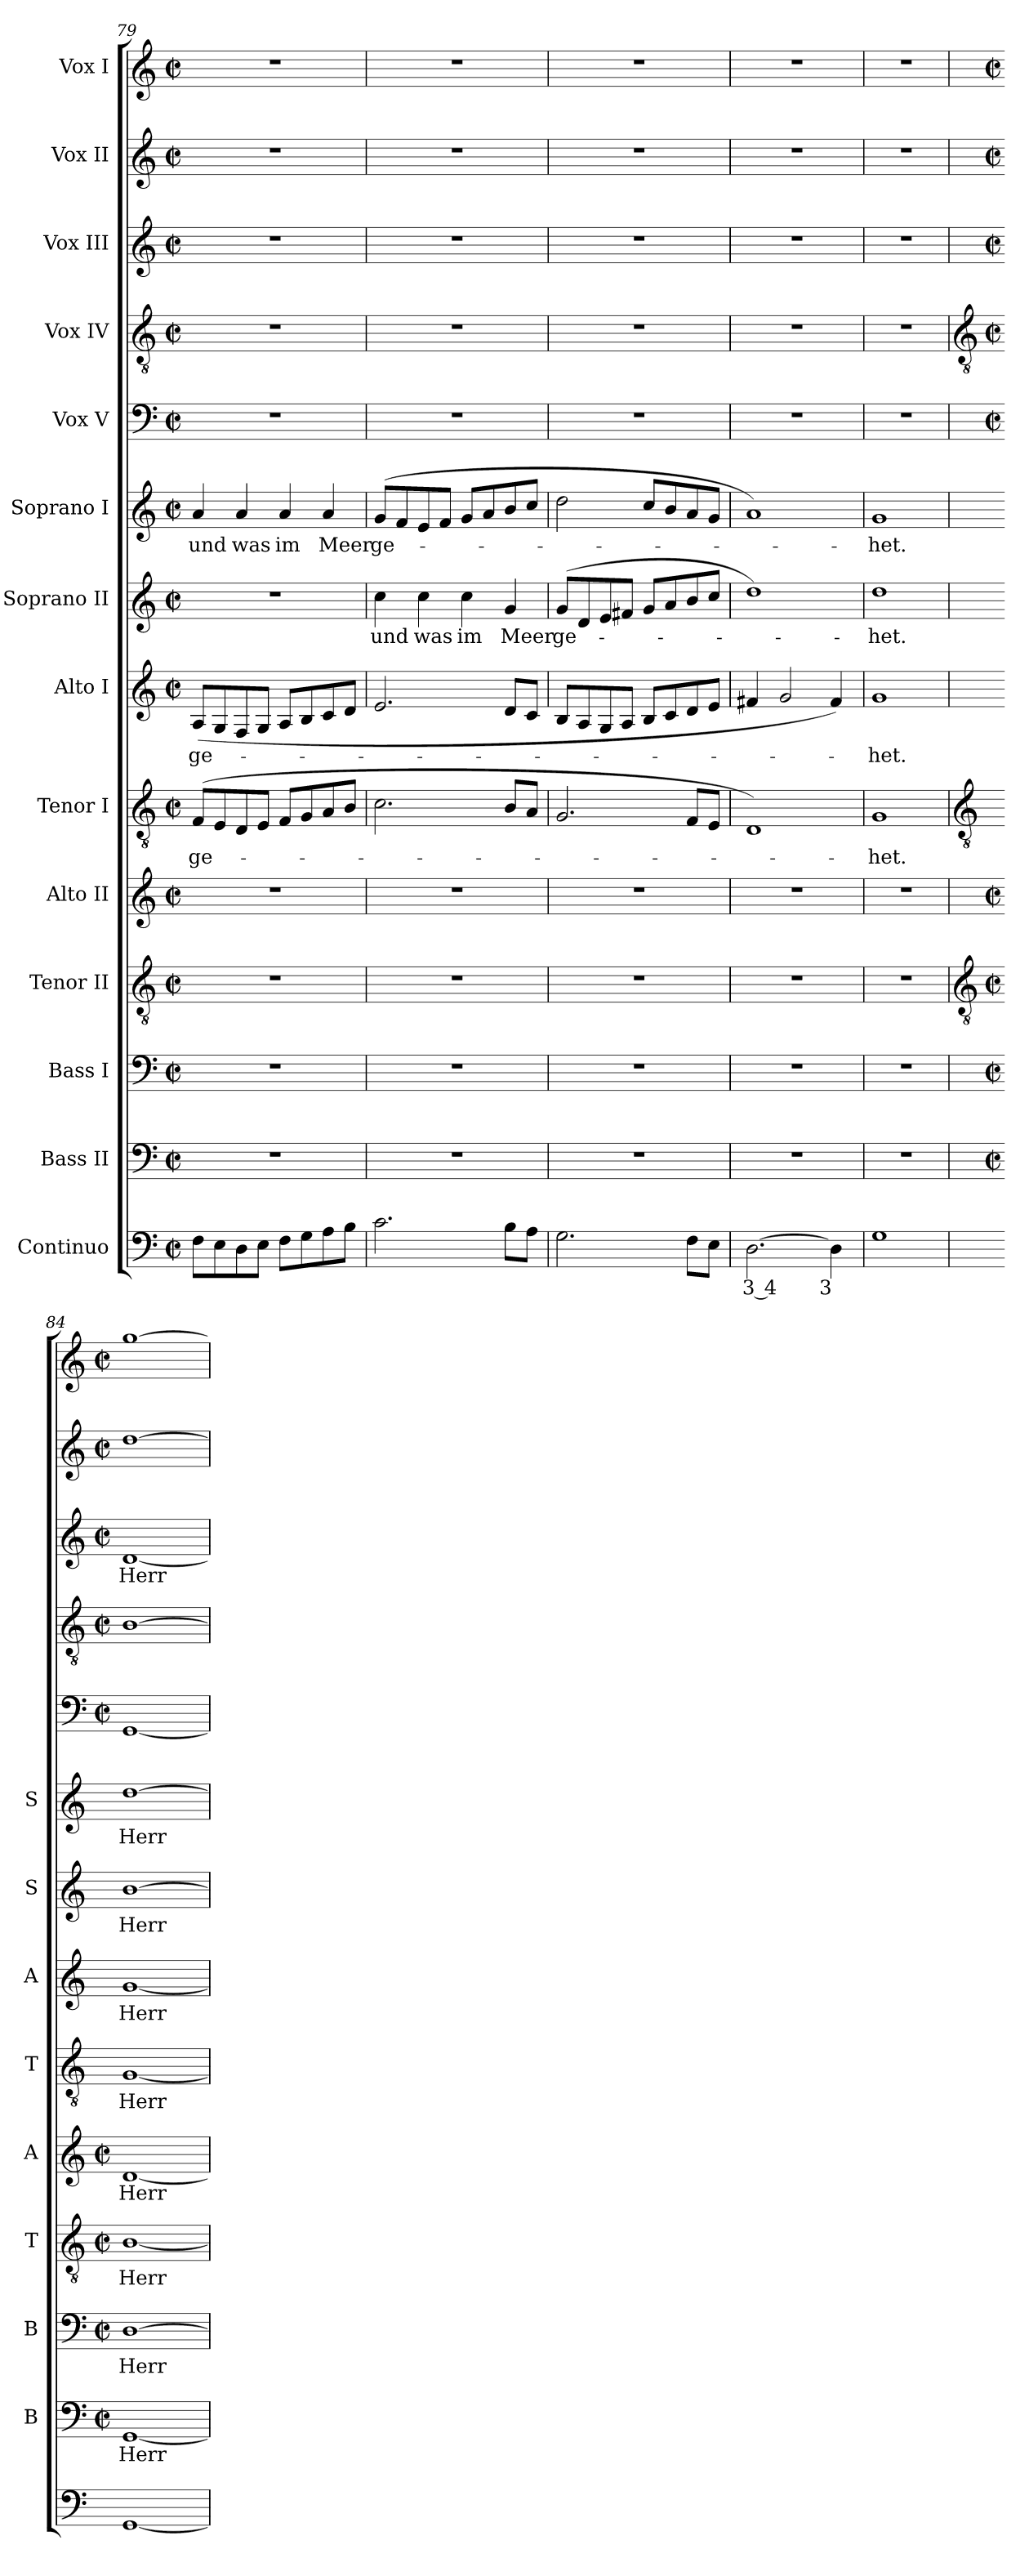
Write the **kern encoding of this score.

**kern	**text	**kern	**text	**kern	**text	**kern	**text	**kern	**text	**kern	**text	**kern	**text	**kern	**text	**kern	**text	**kern	**kern	**kern	**text	**kern	**kern
*part14	*part14	*part13	*part13	*part12	*part12	*part11	*part11	*part10	*part10	*part9	*part9	*part8	*part8	*part7	*part7	*part6	*part6	*part5	*part4	*part3	*part3	*part2	*part1
*staff14	*staff14	*staff13	*staff13	*staff12	*staff12	*staff11	*staff11	*staff10	*staff10	*staff9	*staff9	*staff8	*staff8	*staff7	*staff7	*staff6	*staff6	*staff5	*staff4	*staff3	*staff3	*staff2	*staff1
*I"Continuo	*	*I"Bass II	*	*I"Bass I	*	*I"Tenor II	*	*I"Alto II	*	*I"Tenor I	*	*I"Alto I	*	*I"Soprano II	*	*I"Soprano I	*	*I"Vox V	*I"Vox IV	*I"Vox III	*	*I"Vox II	*I"Vox I
*	*	*I'B	*	*I'B	*	*I'T	*	*I'A	*	*I'T	*	*I'A	*	*I'S	*	*I'S	*	*	*	*	*	*	*
*clefF4	*	*clefF4	*	*clefF4	*	*clefGv2	*	*clefG2	*	*clefGv2	*	*clefG2	*	*clefG2	*	*clefG2	*	*clefF4	*clefGv2	*clefG2	*	*clefG2	*clefG2
*k[]	*	*k[]	*	*k[]	*	*k[]	*	*k[]	*	*k[]	*	*k[]	*	*k[]	*	*k[]	*	*k[]	*k[]	*k[]	*	*k[]	*k[]
*C:	*	*C:	*	*C:	*	*C:	*	*C:	*	*C:	*	*C:	*	*C:	*	*C:	*	*C:	*C:	*C:	*	*C:	*C:
*M2/2	*	*M2/2	*	*M2/2	*	*M2/2	*	*M2/2	*	*M2/2	*	*M2/2	*	*M2/2	*	*M2/2	*	*M2/2	*M2/2	*M2/2	*	*M2/2	*M2/2
*met(c|)	*	*met(c|)	*	*met(c|)	*	*met(c|)	*	*met(c|)	*	*met(c|)	*	*met(c|)	*	*met(c|)	*	*met(c|)	*	*met(c|)	*met(c|)	*met(c|)	*	*met(c|)	*met(c|)
=79	=79	=79	=79	=79	=79	=79	=79	=79	=79	=79	=79	=79	=79	=79	=79	=79	=79	=79	=79	=79	=79	=79	=79
!	!	!	!	!	!	!	!	!	!	!	!LO:LY:b	!	!LO:LY:b	!	!	!	!LO:LY:b	!	!	!	!	!	!
8FL	.	1r	.	1r	.	1r	.	1r	.	(<8FL	ge-	(<8AL	ge-	1r	.	4a	und	1r	1r	1r	.	1r	1r
8E	.	.	.	.	.	.	.	.	.	8E	.	8G	.	.	.	.	.	.	.	.	.	.	.
!	!	!	!	!	!	!	!	!	!	!	!	!	!	!	!	!	!LO:LY:b	!	!	!	!	!	!
8D	.	.	.	.	.	.	.	.	.	8D	.	8F	.	.	.	4a	was	.	.	.	.	.	.
8EJ	.	.	.	.	.	.	.	.	.	8EJ	.	8GJ	.	.	.	.	.	.	.	.	.	.	.
!	!	!	!	!	!	!	!	!	!	!	!	!	!	!	!	!	!LO:LY:b	!	!	!	!	!	!
8FL	.	.	.	.	.	.	.	.	.	8FL	.	8AL	.	.	.	4a	im	.	.	.	.	.	.
8G	.	.	.	.	.	.	.	.	.	8G	.	8B	.	.	.	.	.	.	.	.	.	.	.
!	!	!	!	!	!	!	!	!	!	!	!	!	!	!	!	!	!LO:LY:b	!	!	!	!	!	!
8A	.	.	.	.	.	.	.	.	.	8A	.	8c	.	.	.	4a	Meer	.	.	.	.	.	.
8BJ	.	.	.	.	.	.	.	.	.	8BJ	.	8dJ	.	.	.	.	.	.	.	.	.	.	.
=80	=80	=80	=80	=80	=80	=80	=80	=80	=80	=80	=80	=80	=80	=80	=80	=80	=80	=80	=80	=80	=80	=80	=80
!	!	!	!	!	!	!	!	!	!	!	!	!	!	!	!LO:LY:b	!	!LO:LY:b	!	!	!	!	!	!
2.c	.	1r	.	1r	.	1r	.	1r	.	2.c	.	2.e	.	4cc	und	(<8gL	ge-	1r	1r	1r	.	1r	1r
.	.	.	.	.	.	.	.	.	.	.	.	.	.	.	.	8f	.	.	.	.	.	.	.
!	!	!	!	!	!	!	!	!	!	!	!	!	!	!	!LO:LY:b	!	!	!	!	!	!	!	!
.	.	.	.	.	.	.	.	.	.	.	.	.	.	4cc	was	8e	.	.	.	.	.	.	.
.	.	.	.	.	.	.	.	.	.	.	.	.	.	.	.	8fJ	.	.	.	.	.	.	.
!	!	!	!	!	!	!	!	!	!	!	!	!	!	!	!LO:LY:b	!	!	!	!	!	!	!	!
.	.	.	.	.	.	.	.	.	.	.	.	.	.	4cc	im	8gL	.	.	.	.	.	.	.
.	.	.	.	.	.	.	.	.	.	.	.	.	.	.	.	8a	.	.	.	.	.	.	.
!	!	!	!	!	!	!	!	!	!	!	!	!	!	!	!LO:LY:b	!	!	!	!	!	!	!	!
8BL	.	.	.	.	.	.	.	.	.	8BL	.	8dL	.	4g	Meer	8b	.	.	.	.	.	.	.
8AJ	.	.	.	.	.	.	.	.	.	8AJ	.	8cJ	.	.	.	8ccJ	.	.	.	.	.	.	.
=81	=81	=81	=81	=81	=81	=81	=81	=81	=81	=81	=81	=81	=81	=81	=81	=81	=81	=81	=81	=81	=81	=81	=81
!	!	!	!	!	!	!	!	!	!	!	!	!	!	!	!LO:LY:b	!	!	!	!	!	!	!	!
2.G	.	1r	.	1r	.	1r	.	1r	.	2.G	.	8BL	.	(<8gL	ge-	2dd	.	1r	1r	1r	.	1r	1r
.	.	.	.	.	.	.	.	.	.	.	.	8A	.	8d	.	.	.	.	.	.	.	.	.
.	.	.	.	.	.	.	.	.	.	.	.	8G	.	8e	.	.	.	.	.	.	.	.	.
.	.	.	.	.	.	.	.	.	.	.	.	8AJ	.	8f#XJ	.	.	.	.	.	.	.	.	.
.	.	.	.	.	.	.	.	.	.	.	.	8BL	.	8gL	.	8ccL	.	.	.	.	.	.	.
.	.	.	.	.	.	.	.	.	.	.	.	8c	.	8a	.	8b	.	.	.	.	.	.	.
8FL	.	.	.	.	.	.	.	.	.	8FL	.	8d	.	8b	.	8a	.	.	.	.	.	.	.
8EJ	.	.	.	.	.	.	.	.	.	8EJ	.	8eJ	.	8ccJ	.	8gJ	.	.	.	.	.	.	.
=82	=82	=82	=82	=82	=82	=82	=82	=82	=82	=82	=82	=82	=82	=82	=82	=82	=82	=82	=82	=82	=82	=82	=82
!	!LO:LY:b	!	!	!	!	!	!	!	!	!	!	!	!	!	!	!	!	!	!	!	!	!	!
[2.D	3 4	1r	.	1r	.	1r	.	1r	.	1D)	.	4f#X	.	1dd)	.	1a)	.	1r	1r	1r	.	1r	1r
.	.	.	.	.	.	.	.	.	.	.	.	2g	.	.	.	.	.	.	.	.	.	.	.
!	!LO:LY:b	!	!	!	!	!	!	!	!	!	!	!	!	!	!	!	!	!	!	!	!	!	!
4D]	3	.	.	.	.	.	.	.	.	.	.	4f#)	.	.	.	.	.	.	.	.	.	.	.
=83	=83	=83	=83	=83	=83	=83	=83	=83	=83	=83	=83	=83	=83	=83	=83	=83	=83	=83	=83	=83	=83	=83	=83
!	!	!	!	!	!	!	!	!	!	!	!LO:LY:b	!	!LO:LY:b	!	!LO:LY:b	!	!LO:LY:b	!	!	!	!	!	!
1G	.	1r	.	1r	.	1r	.	1r	.	1G	het.	1g	het.	1dd	het.	1g	het.	1r	1r	1r	.	1r	1r
!!LO:LB:g=z
=84	=84	=84	=84	=84	=84	=84	=84	=84	=84	=84	=84	=84	=84	=84	=84	=84	=84	=84	=84	=84	=84	=84	=84
*	*	*	*	*	*	*clefGv2	*	*	*	*clefGv2	*	*	*	*	*	*	*	*	*clefGv2	*	*	*	*
*	*	*k[]	*	*k[]	*	*k[]	*	*k[]	*	*	*	*	*	*	*	*	*	*k[]	*k[]	*k[]	*	*k[]	*k[]
*	*	*C:	*	*C:	*	*C:	*	*C:	*	*	*	*	*	*	*	*	*	*C:	*C:	*C:	*	*C:	*C:
*	*	*M2/2	*	*M2/2	*	*M2/2	*	*M2/2	*	*	*	*	*	*	*	*	*	*M2/2	*M2/2	*M2/2	*	*M2/2	*M2/2
*	*	*met(c|)	*	*met(c|)	*	*met(c|)	*	*met(c|)	*	*	*	*	*	*	*	*	*	*met(c|)	*met(c|)	*met(c|)	*	*met(c|)	*met(c|)
!	!	!	!LO:LY:b	!	!LO:LY:b	!	!LO:LY:b	!	!LO:LY:b	!	!LO:LY:b	!	!LO:LY:b	!	!LO:LY:b	!	!LO:LY:b	!	!	!	!LO:LY:b	!	!
[1GG	.	[1GG	Herr	[1D	Herr	[1B/	Herr	[1d	Herr	[1G	Herr	[1g	Herr	[1b	Herr	[1dd	Herr	[1GG	[1B	[1d	Herr	[1dd	[1gg
=	=	=	=	=	=	=	=	=	=	=	=	=	=	=	=	=	=	=	=	=	=	=	=
*-	*-	*-	*-	*-	*-	*-	*-	*-	*-	*-	*-	*-	*-	*-	*-	*-	*-	*-	*-	*-	*-	*-	*-
